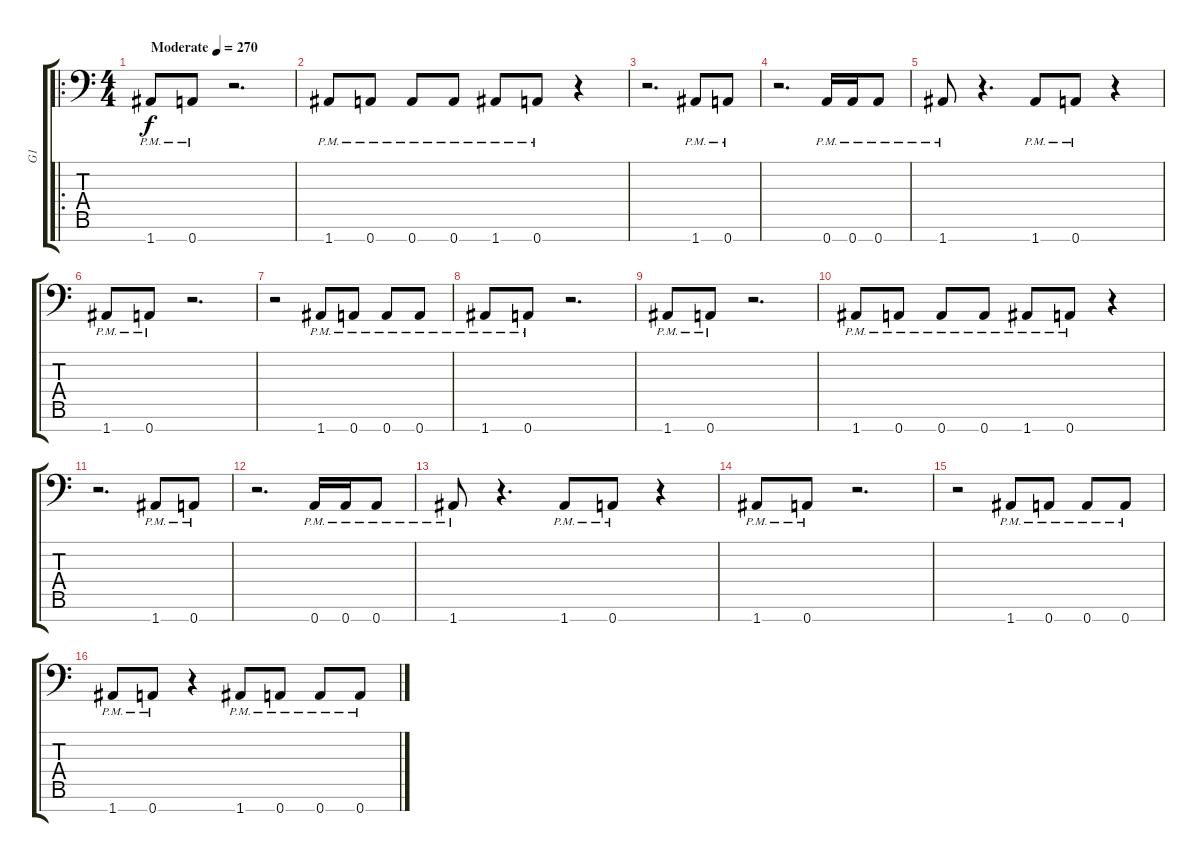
\track ("G1" "G1") {instrument distortionguitar}
\staff {score tabs}
\tuning (D4 A3 F3 C3 G2 D2 A1) {hide}
\ro
\ts (4 4)
\tempo (270 "Moderate")
\clef f4
\ks c
1.7{pm}.8{dy f instrument distortionguitar} 0.7{pm}.8 r.2{d} |
1.7{pm}.8 0.7{pm}.8 0.7{pm}.8 0.7{pm}.8 1.7{pm}.8 0.7{pm}.8 r.4 |
r.2{d} 1.7{pm}.8 0.7{pm}.8 |
r.2{d} 0.7{pm}.16 0.7{pm}.16 0.7{pm}.8 |
1.7{pm}.8 r.4{d} 1.7{pm}.8 0.7{pm}.8 r.4 |
1.7{pm}.8 0.7{pm}.8 r.2{d} |
r.2 1.7{pm}.8 0.7{pm}.8 0.7{pm}.8 0.7{pm}.8 |
1.7{pm}.8 0.7{pm}.8 r.2{d} |
1.7{pm}.8 0.7{pm}.8 r.2{d} |
1.7{pm}.8 0.7{pm}.8 0.7{pm}.8 0.7{pm}.8 1.7{pm}.8 0.7{pm}.8 r.4 |
r.2{d} 1.7{pm}.8 0.7{pm}.8 |
r.2{d} 0.7{pm}.16 0.7{pm}.16 0.7{pm}.8 |
1.7{pm}.8 r.4{d} 1.7{pm}.8 0.7{pm}.8 r.4 |
1.7{pm}.8 0.7{pm}.8 r.2{d} |
r.2 1.7{pm}.8 0.7{pm}.8 0.7{pm}.8 0.7{pm}.8 |
1.7{pm}.8 0.7{pm}.8 r.4 1.7{pm}.8 0.7{pm}.8 0.7{pm}.8 0.7{pm}.8
